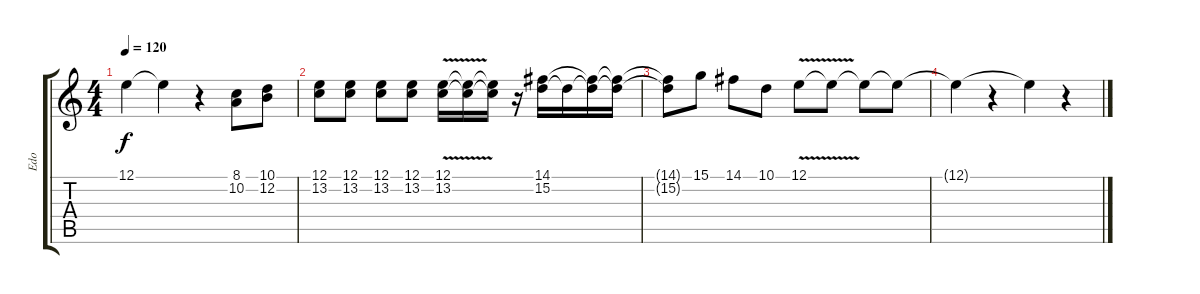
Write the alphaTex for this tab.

\track ("Edo" "Edo") {instrument pad4choir}
\staff {score tabs}
\tuning (E4 B3 G3 D3 A2 E2) {hide}
\ts (4 4)
\tempo 120
\clef g2
\ks c
12.1{t}.4{dy f} 12.1{t}.4 r.4 (8.1 10.2).8 (10.1 12.2).8 |
(12.1 13.2).8 (12.1 13.2).8 (12.1 13.2).8 (12.1 13.2).8 (12.1 13.2{v}).16 (12.1{t} 13.2{t}).16 (12.1{t} 13.2{t}).16 r.16 (14.1 15.2).16 15.2{t}.16 (14.1{t} 15.2{t}).16 (14.1{t} 15.2{t}).16 |
(14.1{t} 15.2{t}).8 15.1.8 14.1.8 10.1.8 12.1{v}.8 12.1{t}.8 12.1{t}.8 12.1{t}.8 |
12.1{t}.4 r.4 12.1{t}.4 r.4
